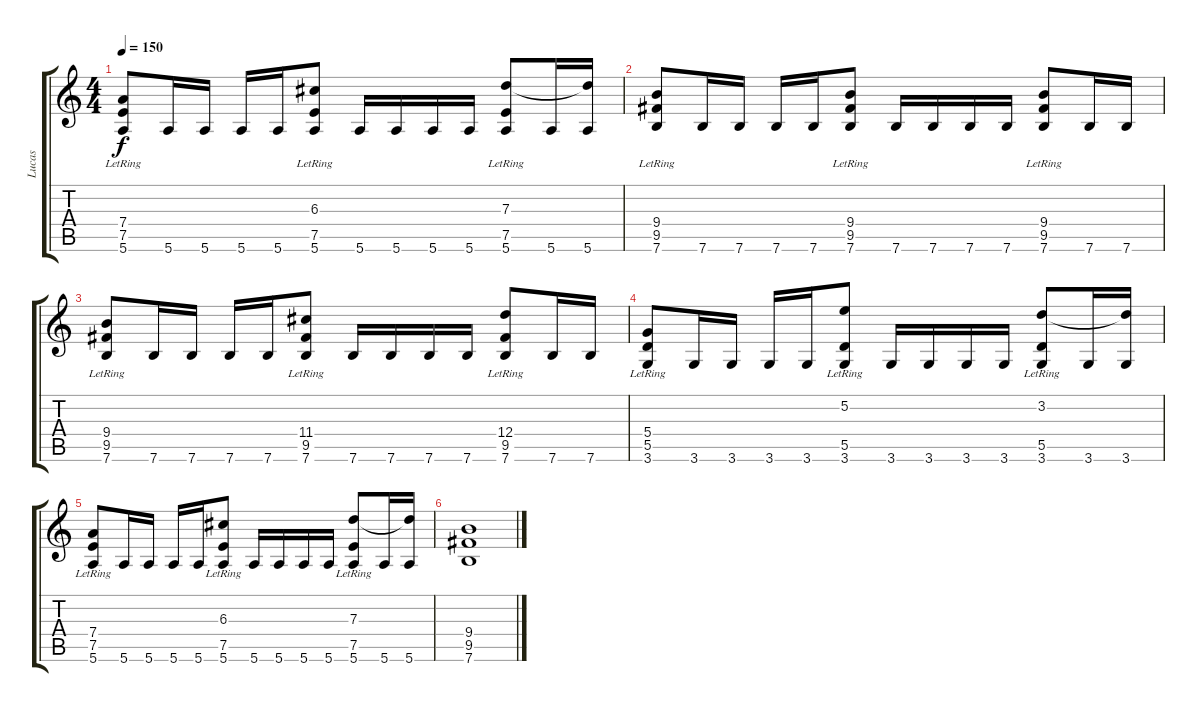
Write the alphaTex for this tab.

\track ("Lucas" "Lucas") {instrument distortionguitar}
\staff {score tabs}
\tuning (E4 B3 G3 D3 A2 E2) {hide}
\ts (4 4)
\tempo 150
\clef g2
\ks c
(7.4{lr} 7.5{lr} 5.6).8{dy f} 5.6.16 5.6.16 5.6.16 5.6.16 (6.3{lr} 7.5{lr} 5.6).8 5.6.16 5.6.16 5.6.16 5.6.16 (7.3 7.5{lr} 5.6).8 5.6.16 (7.3{t} 5.6).16 |
(9.4{lr} 9.5{lr} 7.6).8 7.6.16 7.6.16 7.6.16 7.6.16 (9.4{lr} 9.5{lr} 7.6).8 7.6.16 7.6.16 7.6.16 7.6.16 (9.4{lr} 9.5{lr} 7.6).8 7.6.16 7.6.16 |
(9.4{lr} 9.5{lr} 7.6).8 7.6.16 7.6.16 7.6.16 7.6.16 (11.4{lr} 9.5{lr} 7.6).8 7.6.16 7.6.16 7.6.16 7.6.16 (12.4{lr} 9.5{lr} 7.6).8 7.6.16 7.6.16 |
(5.4{lr} 5.5{lr} 3.6).8 3.6.16 3.6.16 3.6.16 3.6.16 (5.2{lr} 5.5{lr} 3.6).8 3.6.16 3.6.16 3.6.16 3.6.16 (3.2 5.5{lr} 3.6).8 3.6.16 (3.2{t} 3.6).16 |
(7.4{lr} 7.5{lr} 5.6).8 5.6.16 5.6.16 5.6.16 5.6.16 (6.3{lr} 7.5{lr} 5.6).8 5.6.16 5.6.16 5.6.16 5.6.16 (7.3 7.5{lr} 5.6).8 5.6.16 (7.3{t} 5.6).16 |
(9.4 9.5 7.6).1
